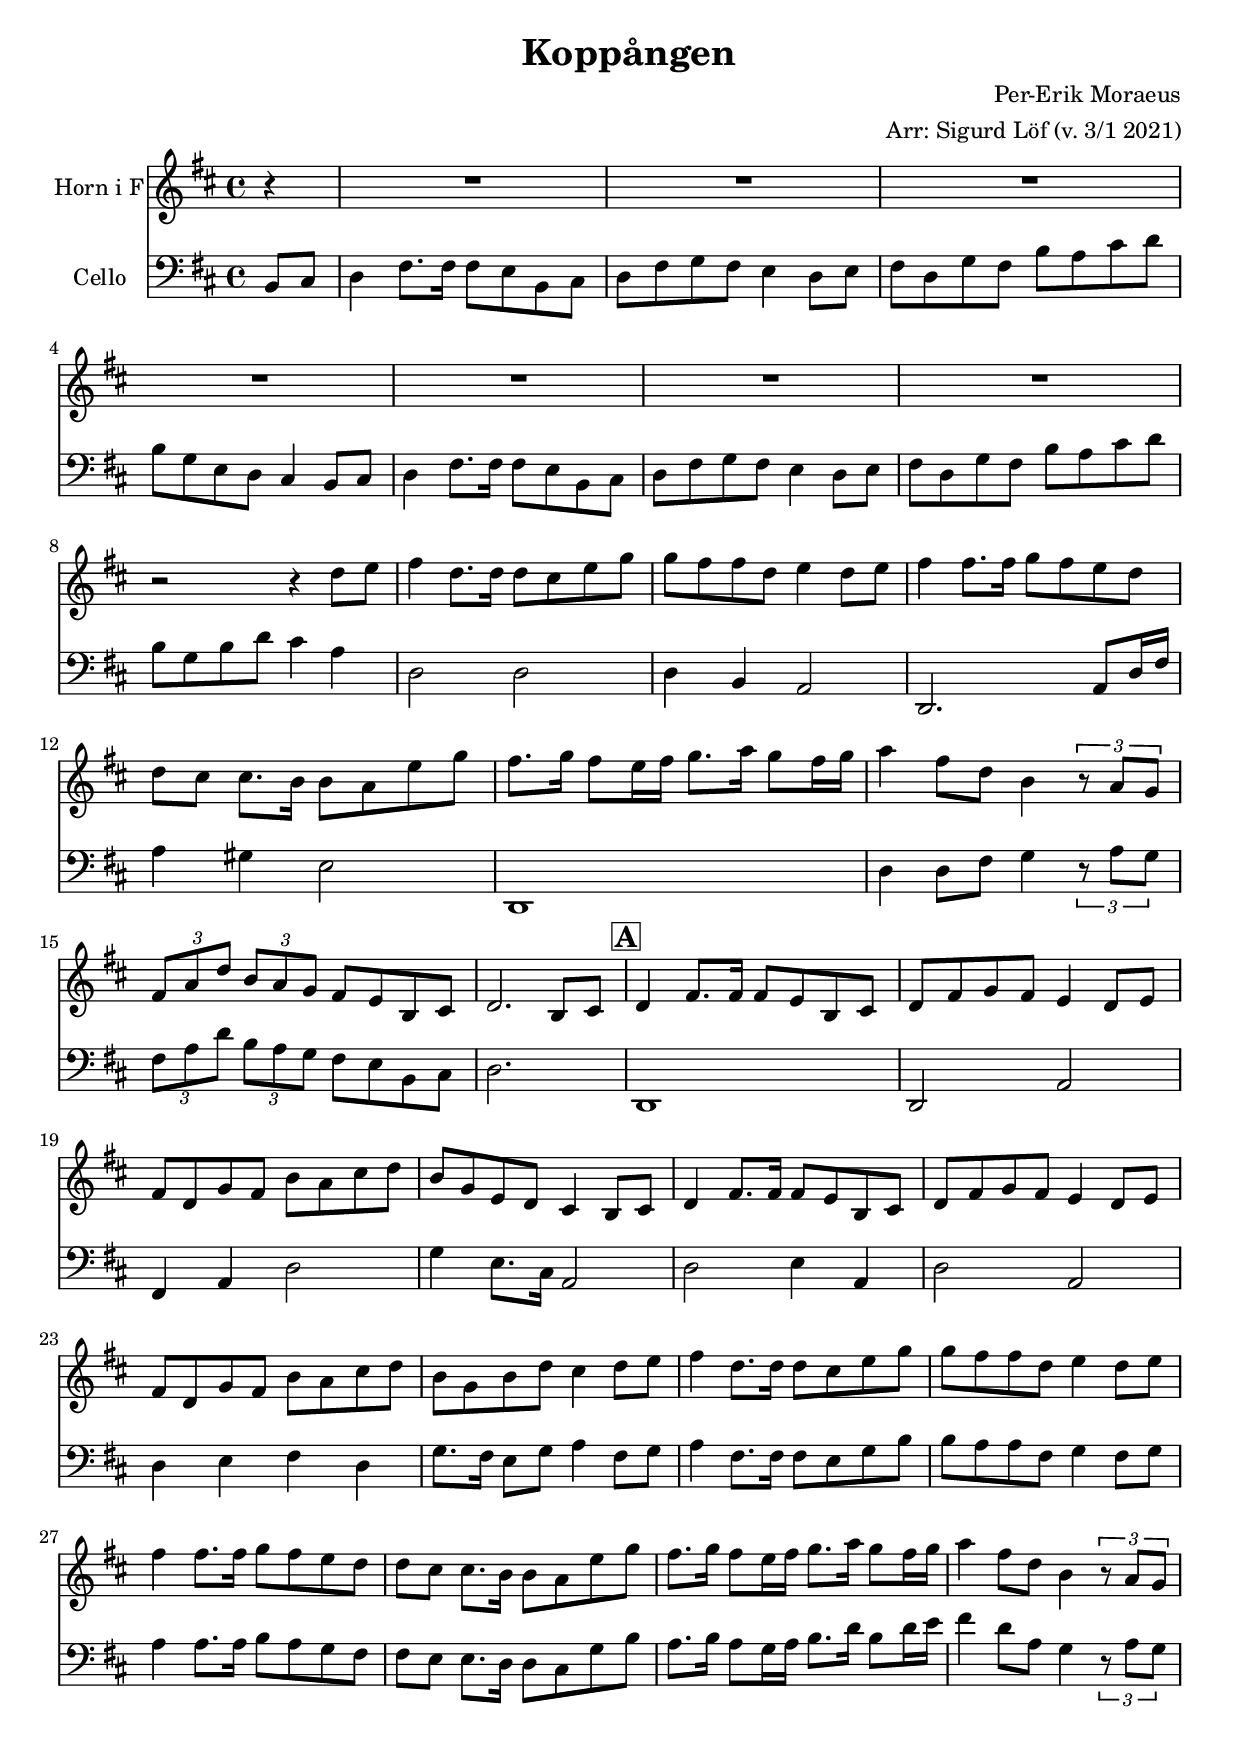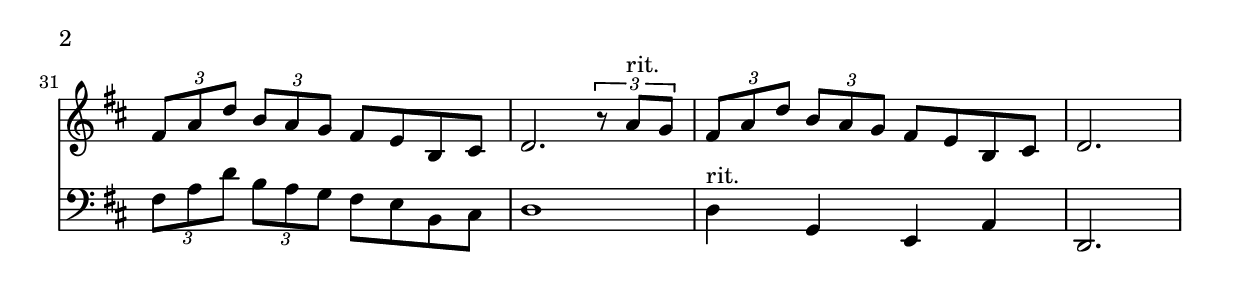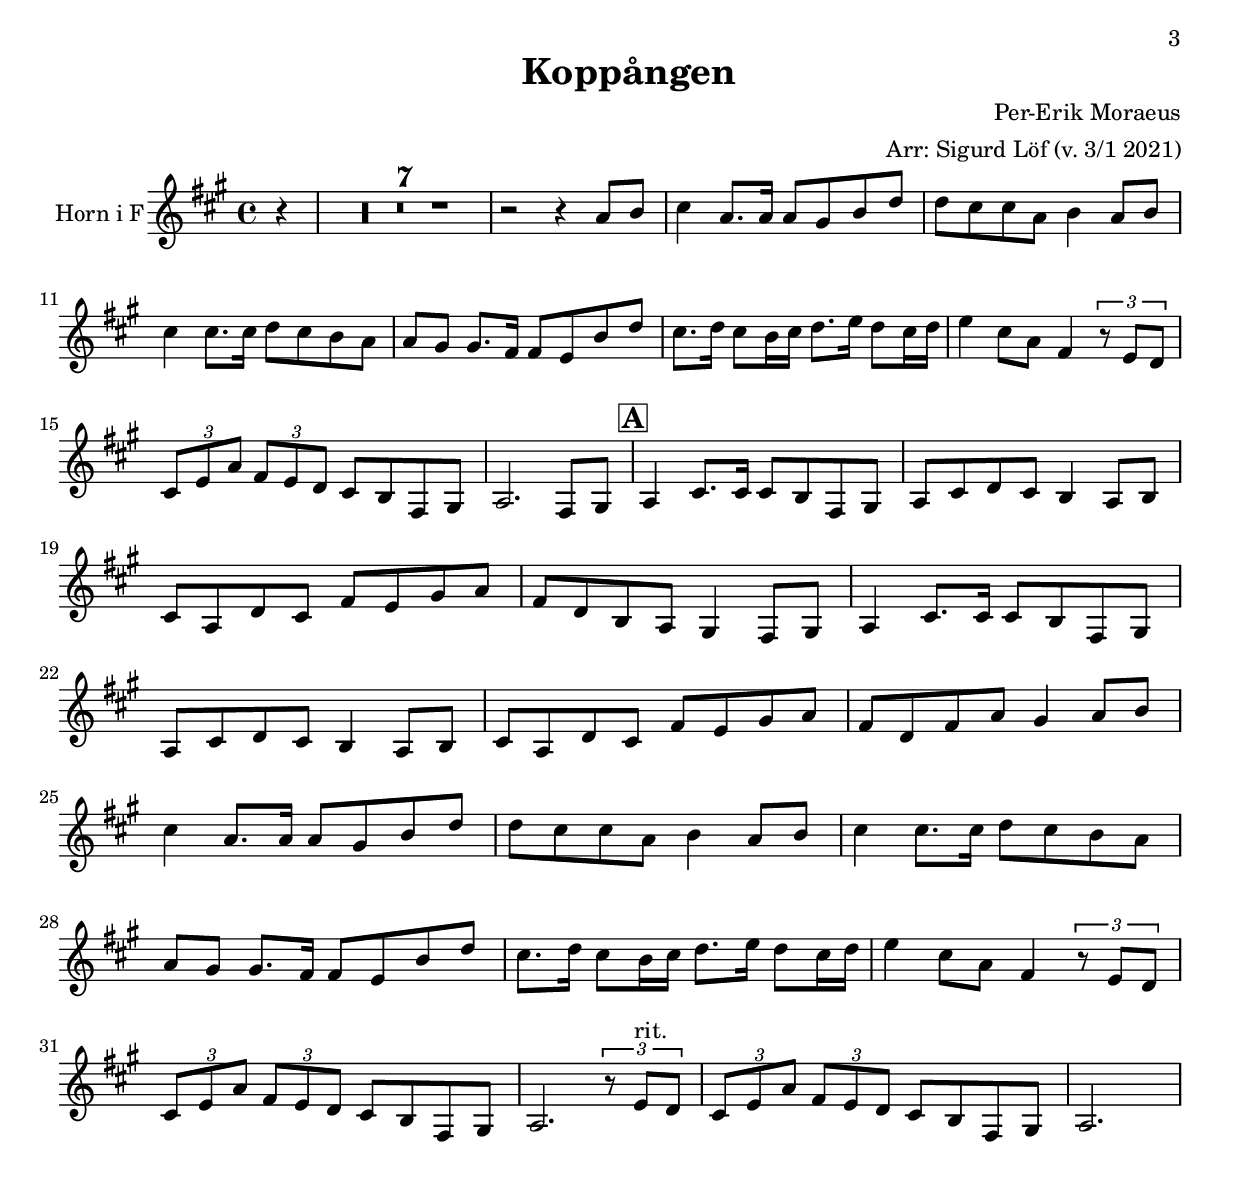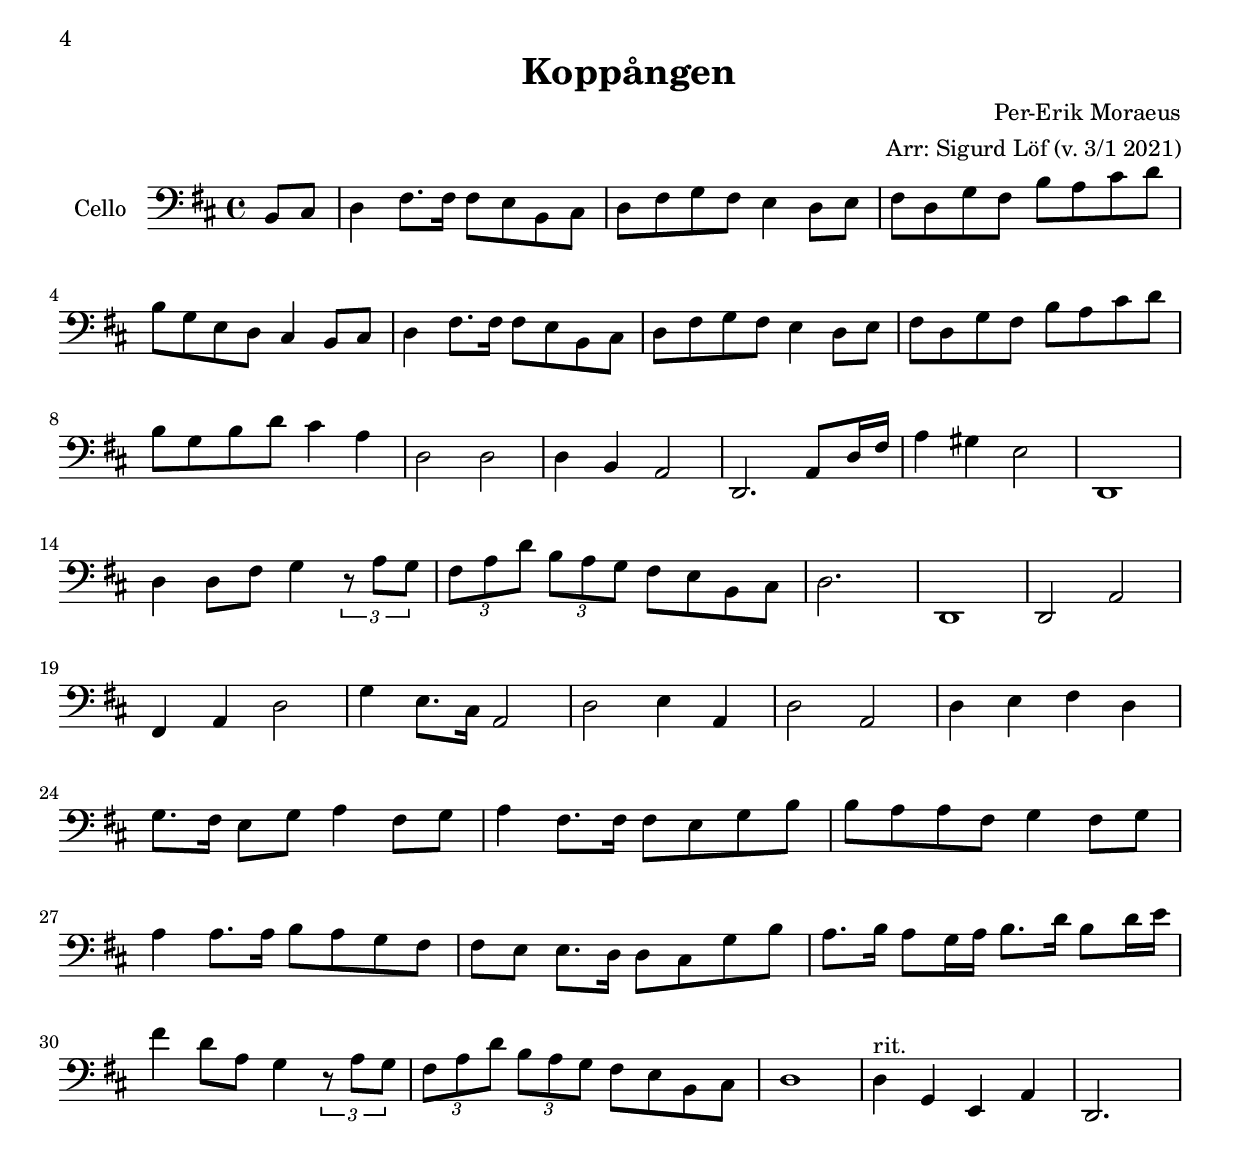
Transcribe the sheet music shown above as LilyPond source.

\version "2.19.54"

% Cello.

Cello =
{
  \set Staff.instrumentName = #"Cello"
  \set Score.markFormatter = #format-mark-box-letters % Letters in boxes.
  \clef bass
  \key d \major
  \time 4/4

  % Verse 1.
  \partial 4 b,8 cis8
  | d4 fis8. fis16 fis8 e b, cis
  | d fis g fis e4 d8 e
  | fis d g fis b a cis' d'
  | b g e d cis4 b,8 cis

  | d4 fis8. fis16 fis8 e b, cis
  | d fis g fis e4 d8 e
  | fis8 d g fis b a cis' d'
  | b g b d' cis'4 a4

  | d2 d
  | d4 b, a,2
  | d,2. a,8 d16 fis
  | a4 gis e2

  | d,1
  | d4 d8 fis g4 \times 2/3 {r8 a g}
  | \times 2/3 {fis a d'} \times 2/3 {b a g} fis8 e b, cis
  | d2. s4

  % Verse 2.
  | d,1
  | d,2 a,
  | fis,4 a, d2
  | g4 e8. cis16 a,2

  | d e4 a,
  | d2 a,
  | d4 e fis d
  | g8. fis16 e8 g a4 fis8 g

  | a4 fis8. fis16 fis8 e g b
  | b a a fis g4 fis8 g
  | a4 a8. a16 b8 a g fis
  | fis e e8. d16 d8 cis g b

  | a8. b16 a8 g16 a b8. d'16 b8 d'16 e'16 
  | fis'4 d'8 a g4 \times 2/3 {r8 a g}
  | \times 2/3 {fis a d'} \times 2/3 {b a g} fis8 e b, cis
  | d1

  % Outro.
  | d4^"rit." g, e, a,
  | d,2. s4

}

% Horn.


Horn =
{
  \set Staff.instrumentName = #"Horn i F"
  \set Score.markFormatter = #format-mark-box-letters % Letters in boxes.
  \key d \major
  \time 4/4
  % Beaming.

  % Verse 1.
  \partial 4 r4
  | R1*7
  | r2 r4 d''8 e''

  | fis''4 d''8. d''16 d''8 cis'' e'' g''
  | g'' fis'' fis'' d'' e''4 d''8 e''
  | fis''4 fis''8. fis''16 g''8 fis'' e'' d''
  | d'' cis'' cis''8. b'16 b'8 a' e'' g''

  | fis''8. g''16 fis''8 e''16 fis'' g''8. a''16 g''8 fis''16 g''
  | a''4 fis''8 d'' b'4 \times 2/3 {r8 a' g'}
  | \times 2/3 {fis' a' d''} \times 2/3 {b' a' g'} fis'8 e' b cis'
  | d'2. b8 cis'8

  % Verse 2.
  \mark \default
  | d'4 fis'8. fis'16 fis'8 e' b cis'
  | d' fis' g' fis' e'4 d'8 e'
  | fis' d' g' fis' b' a' cis'' d''
  | b' g' e' d' cis'4 b8 cis'

  | d'4 fis'8. fis'16 fis'8 e' b cis'
  | d' fis' g' fis' e'4 d'8 e'
  | fis'8 d' g' fis' b' a' cis'' d''
  | b' g' b' d'' cis''4 d''8 e''

  | fis''4 d''8. d''16 d''8 cis'' e'' g''
  | g'' fis'' fis'' d'' e''4 d''8 e''
  | fis''4 fis''8. fis''16 g''8 fis'' e'' d''
  | d'' cis'' cis''8. b'16 b'8 a' e'' g''

  | fis''8. g''16 fis''8 e''16 fis'' g''8. a''16 g''8 fis''16 g''
  | a''4 fis''8 d'' b'4 \times 2/3 {r8 a' g'}
  | \times 2/3 {fis' a' d''} \times 2/3 {b' a' g'} fis'8 e' b cis'
  | d'2. \times 2/3 {r8 a'^"rit." g'}

  % Outro.
  | \times 2/3 {fis' a' d''} \times 2/3 {b' a' g'} fis'8 e' b cis'
  | d'2. s4
}


\header
{
  title = \markup{ " " \concat{Kopp \char ##x00e5 ngen} }
  arranger = "Arr: Sigurd Löf (v. 3/1 2021)"
  composer = "Per-Erik Moraeus"
}

hornStaff =
{
  \new Staff
  {
    \set Staff.midiInstrument = #"french horn"
    \Horn
  }
}

celloStaff =
{
  \new Staff
  {
    \set Staff.midiInstrument = #"cello"
    \Cello
  }
}



fullScore =
{
<<
  \hornStaff
  \celloStaff
>>
}



 % -------------------------- Scores.

% Main score.
\bookpart {
\score {
  \fullScore
  \layout {}
}
}

% Horn only (transposed).
\bookpart {
\score {
  <<
    \compressFullBarRests
    \transpose f c
    \hornStaff
  >>
  \layout {}
}
}

% Cello only.
\bookpart {
\score {
  <<
    \compressFullBarRests
    \celloStaff
  >>
  \layout {}
}
}

% MIDI.
\score {
  \unfoldRepeats { \fullScore }
  \midi {
    \context {
      \Score
      tempoWholesPerMinute = #(ly:make-moment 60 4)
    }
  }
}
